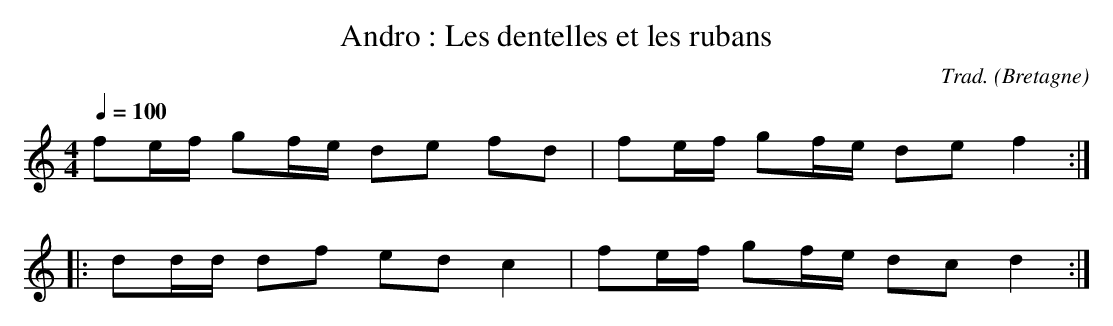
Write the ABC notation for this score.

X:1
T:Andro : Les dentelles et les rubans
C:Trad.
O:Bretagne
M:4/4
L:1/8
Q:1/4=100
K:C
fe/f/ gf/e/ de fd | fe/f/ gf/e/ de f2 ::
dd/d/ df ed c2 | fe/f/ gf/e/ dc d2 :|
